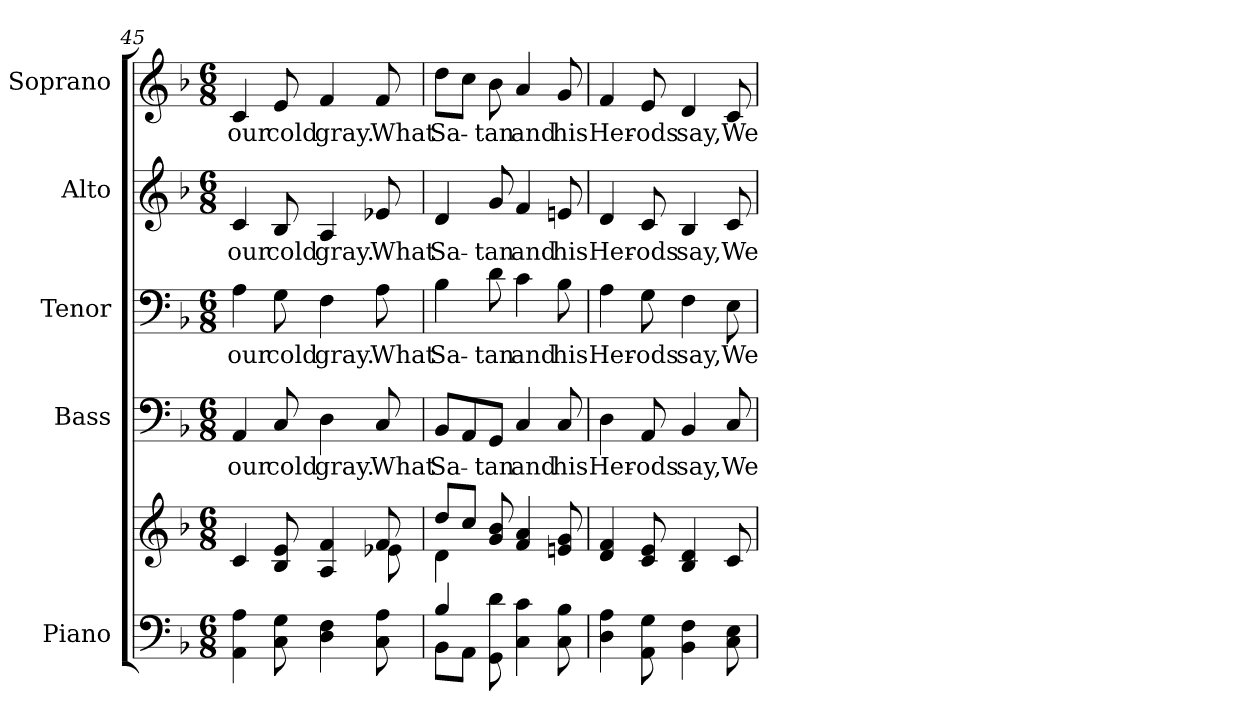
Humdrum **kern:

**kern	**kern	**kern	**text	**kern	**text	**kern	**text	**kern	**text
*part5	*part5	*part4	*part4	*part3	*part3	*part2	*part2	*part1	*part1
*staff6	*staff5	*staff4	*staff4	*staff3	*staff3	*staff2	*staff2	*staff1	*staff1
*I"Piano	*	*I"Bass	*	*I"Tenor	*	*I"Alto	*	*I"Soprano	*
*I'Pno.	*	*I'B.	*	*I'T.	*	*I'A.	*	*I'S.	*
*clefF4	*clefG2	*clefF4	*	*clefF4	*	*clefG2	*	*clefG2	*
*k[b-]	*k[b-]	*k[b-]	*	*k[b-]	*	*k[b-]	*	*k[b-]	*
*F:	*F:	*F:	*	*F:	*	*F:	*	*F:	*
*M6/8	*M6/8	*M6/8	*	*M6/8	*	*M6/8	*	*M6/8	*
=45	=45	=45	=45	=45	=45	=45	=45	=45	=45
*	*^	*	*	*	*	*	*	*	*
!	!	!	!	!LO:LY:b:color=#000000	!	!	!	!	!	!
!	!	!	!	!	!	!LO:LY:b:color=#000000	!	!	!	!
!	!	!	!	!	!	!	!	!LO:LY:b:color=#000000	!	!
!	!	!	!	!	!	!	!	!	!	!LO:LY:b:color=#000000
4AAi\ 4Ai	4ci/	4.ryy	4AAi/	our	4Ai\	our	4ci/	our	4ci/	our
!	!	!	!	!LO:LY:b:color=#000000	!	!	!	!	!	!
!	!	!	!	!	!	!LO:LY:b:color=#000000	!	!	!	!
!	!	!	!	!	!	!	!	!LO:LY:b:color=#000000	!	!
!	!	!	!	!	!	!	!	!	!	!LO:LY:b:color=#000000
8Ci\ 8Gi	8B-i/ 8ei	.	8Ci/	cold	8Gi\	cold	8B-i/	cold	8ei/	cold
!	!	!	!	!LO:LY:b:color=#000000	!	!	!	!	!	!
!	!	!	!	!	!	!LO:LY:b:color=#000000	!	!	!	!
!	!	!	!	!	!	!	!	!LO:LY:b:color=#000000	!	!
!	!	!	!	!	!	!	!	!	!	!LO:LY:b:color=#000000
4Di\ 4Fi	4Ai/ 4fi	8ryy	4Di\	gray.	4Fi\	gray.	4Ai/	gray.	4fi/	gray.
.	.	8ryy	.	.	.	.	.	.	.	.
!	!	!	!	!LO:LY:b:color=#000000	!	!	!	!	!	!
!	!	!	!	!	!	!LO:LY:b:color=#000000	!	!	!	!
!	!	!	!	!	!	!	!	!LO:LY:b:color=#000000	!	!
!	!	!	!	!	!	!	!	!	!	!LO:LY:b:color=#000000
8Ci\ 8Ai	8fi/	8e-Xi\	8Ci/	What	8Ai\	What	8e-Xi/	What	8fi/	What
!!LO:PB:g=z
=46	=46	=46	=46	=46	=46	=46	=46	=46	=46	=46
*^	*	*	*	*	*	*	*	*	*	*
!	!	!	!	!	!LO:LY:b:color=#000000	!	!	!	!	!	!
!	!	!	!	!	!	!	!LO:LY:b:color=#000000	!	!	!	!
!	!	!	!	!	!	!	!	!	!LO:LY:b:color=#000000	!	!
!	!	!	!	!	!	!	!	!	!	!	!LO:LY:b:color=#000000
4B-i/	8BB-i\L	8ddi/L	4di\	8BB-i/L	Sa-	4B-i\	Sa-	4di/	Sa-	8ddi\L	Sa-
.	8AAi\J	8cci/J	.	8AAi/	.	.	.	.	.	8cci\J	.
!	!	!	!	!	!LO:LY:b:color=#000000	!	!	!	!	!	!
!	!	!	!	!	!	!	!LO:LY:b:color=#000000	!	!	!	!
!	!	!	!	!	!	!	!	!	!LO:LY:b:color=#000000	!	!
!	!	!	!	!	!	!	!	!	!	!	!LO:LY:b:color=#000000
8GGi\ 8di	8ryy	8gi/ 8b-i	8ryy	8GGi/J	-tan	8di\	-tan	8gi/	-tan	8b-i\	-tan
!	!	!	!	!	!LO:LY:b:color=#000000	!	!	!	!	!	!
!	!	!	!	!	!	!	!LO:LY:b:color=#000000	!	!	!	!
!	!	!	!	!	!	!	!	!	!LO:LY:b:color=#000000	!	!
!	!	!	!	!	!	!	!	!	!	!	!LO:LY:b:color=#000000
4Ci\ 4ci	4.ryy	4fi/ 4ai	4.ryy	4Ci/	and	4ci\	and	4fi/	and	4ai/	and
!	!	!	!	!	!LO:LY:b:color=#000000	!	!	!	!	!	!
!	!	!	!	!	!	!	!LO:LY:b:color=#000000	!	!	!	!
!	!	!	!	!	!	!	!	!	!LO:LY:b:color=#000000	!	!
!	!	!	!	!	!	!	!	!	!	!	!LO:LY:b:color=#000000
8Ci\ 8B-i	.	8eni/ 8gi	.	8Ci/	his	8B-i\	his	8eni/	his	8gi/	his
*v	*v	*	*	*	*	*	*	*	*	*	*
*	*v	*v	*	*	*	*	*	*	*	*
=47	=47	=47	=47	=47	=47	=47	=47	=47	=47
!	!	!	!LO:LY:b:color=#000000	!	!	!	!	!	!
!	!	!	!	!	!LO:LY:b:color=#000000	!	!	!	!
!	!	!	!	!	!	!	!LO:LY:b:color=#000000	!	!
!	!	!	!	!	!	!	!	!	!LO:LY:b:color=#000000
4Di\ 4Ai	4di/ 4fi	4Di\	Her-	4Ai\	Her-	4di/	Her-	4fi/	Her-
!	!	!	!LO:LY:b:color=#000000	!	!	!	!	!	!
!	!	!	!	!	!LO:LY:b:color=#000000	!	!	!	!
!	!	!	!	!	!	!	!LO:LY:b:color=#000000	!	!
!	!	!	!	!	!	!	!	!	!LO:LY:b:color=#000000
8AAi\ 8Gi	8ci/ 8ei	8AAi/	-ods	8Gi\	-ods	8ci/	-ods	8ei/	-ods
!	!	!	!LO:LY:b:color=#000000	!	!	!	!	!	!
!	!	!	!	!	!LO:LY:b:color=#000000	!	!	!	!
!	!	!	!	!	!	!	!LO:LY:b:color=#000000	!	!
!	!	!	!	!	!	!	!	!	!LO:LY:b:color=#000000
4BB-i\ 4Fi	4B-i/ 4di	4BB-i/	say,	4Fi\	say,	4B-i/	say,	4di/	say,
!	!	!	!LO:LY:b:color=#000000	!	!	!	!	!	!
!	!	!	!	!	!LO:LY:b:color=#000000	!	!	!	!
!	!	!	!	!	!	!	!LO:LY:b:color=#000000	!	!
!	!	!	!	!	!	!	!	!	!LO:LY:b:color=#000000
8Ci\ 8Ei	8ci/	8Ci/	We	8Ei\	We	8ci/	We	8ci/	We
=	=	=	=	=	=	=	=	=	=
*-	*-	*-	*-	*-	*-	*-	*-	*-	*-
